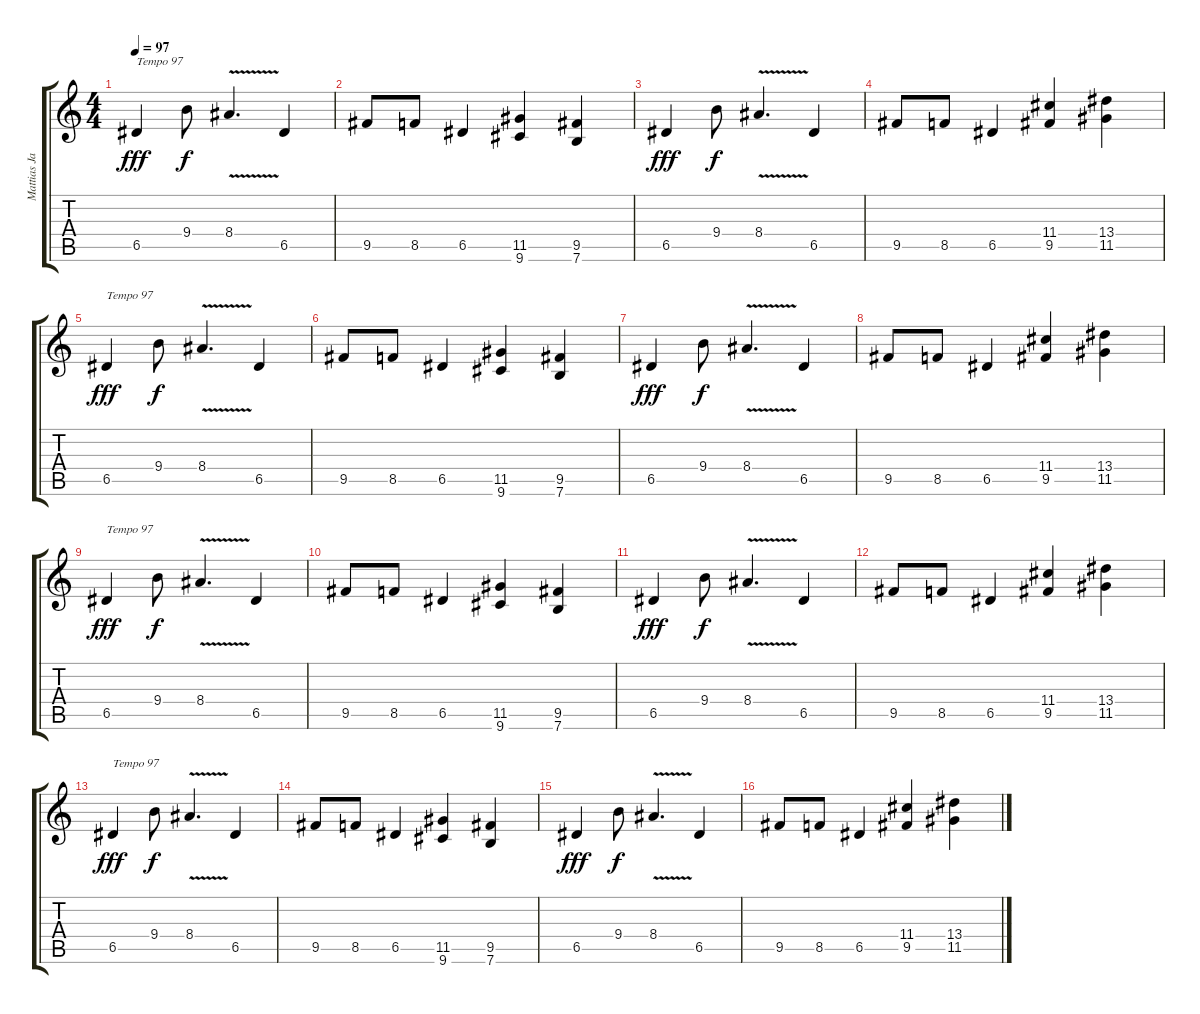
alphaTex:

\track ("Mattias Jabs" "Mattias Ja") {instrument overdrivenguitar}
\staff {score tabs}
\tuning (E4 B3 G3 D3 A2 E2) {hide}
\ts (4 4)
\tempo 97
\clef g2
\ks c
6.5.4{txt "Tempo 97" dy fff} 9.4.8{dy f} 8.4{v}.4{d} 6.5.4 |
9.5.8 8.5.8 6.5.4 (11.5 9.6).4 (9.5 7.6).4 |
6.5.4{dy fff} 9.4.8{dy f} 8.4{v}.4{d} 6.5.4 |
9.5.8 8.5.8 6.5.4 (11.4 9.5).4 (13.4 11.5).4 |
6.5.4{txt "Tempo 97" dy fff} 9.4.8{dy f} 8.4{v}.4{d} 6.5.4 |
9.5.8 8.5.8 6.5.4 (11.5 9.6).4 (9.5 7.6).4 |
6.5.4{dy fff} 9.4.8{dy f} 8.4{v}.4{d} 6.5.4 |
9.5.8 8.5.8 6.5.4 (11.4 9.5).4 (13.4 11.5).4 |
6.5.4{txt "Tempo 97" dy fff} 9.4.8{dy f} 8.4{v}.4{d} 6.5.4 |
9.5.8 8.5.8 6.5.4 (11.5 9.6).4 (9.5 7.6).4 |
6.5.4{dy fff} 9.4.8{dy f} 8.4{v}.4{d} 6.5.4 |
9.5.8 8.5.8 6.5.4 (11.4 9.5).4 (13.4 11.5).4 |
6.5.4{txt "Tempo 97" dy fff} 9.4.8{dy f} 8.4{v}.4{d} 6.5.4 |
9.5.8 8.5.8 6.5.4 (11.5 9.6).4 (9.5 7.6).4 |
6.5.4{dy fff} 9.4.8{dy f} 8.4{v}.4{d} 6.5.4 |
9.5.8 8.5.8 6.5.4 (11.4 9.5).4 (13.4 11.5).4
